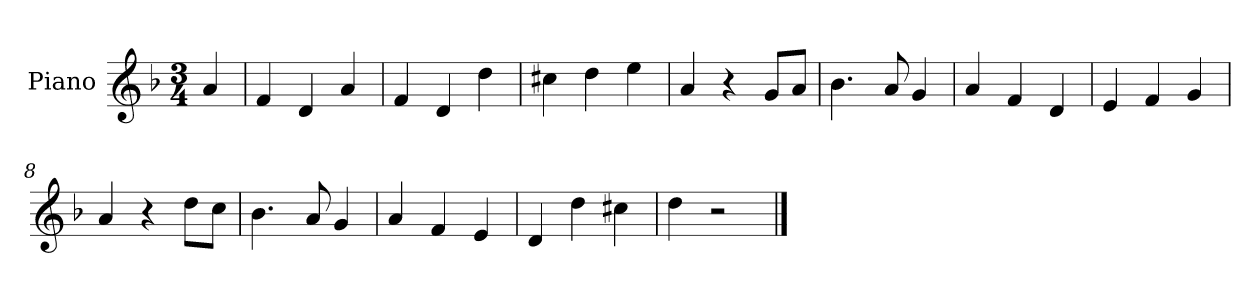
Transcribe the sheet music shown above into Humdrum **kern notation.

**kern
*part1
*staff1
*I"Piano
*I'Pno
*clefG2
*k[b-]
*d:
*M3/4
=
4a/
=1
4f/
4d/
4a/
=2
4f/
4d/
4dd\
=3
4cc#X\
4dd\
4ee\
=4
4a/
4r
8g/L
8a/J
=5
4.b-\
8a/
4g/
=6
4a/
4f/
4d/
=7
4e/
4f/
4g/
=8
4a/
4r
8dd\L
8cc\J
=9
4.b-\
8a/
4g/
=10
4a/
4f/
4e/
=11
4d/
4dd\
4cc#X\
=12
4dd\
2r
==
*-
